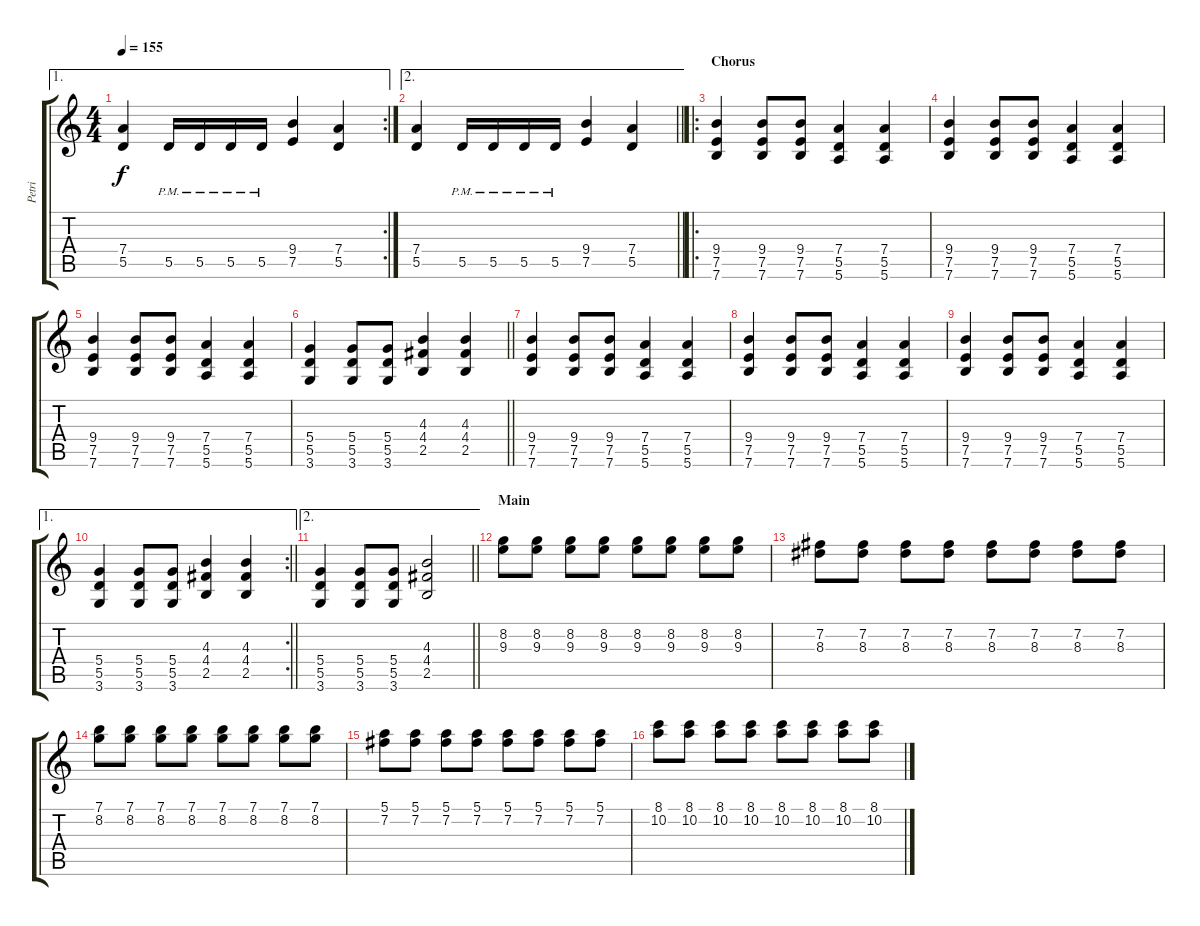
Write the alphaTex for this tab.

\track ("Petri" "Petri") {instrument distortionguitar}
\staff {score tabs}
\tuning (E4 B3 G3 D3 A2 E2) {hide}
\ae 1
\rc 2
\ts (4 4)
\tempo 155
\clef g2
\ks c
(7.4 5.5).4{dy f} 5.5{pm}.16 5.5{pm}.16 5.5{pm}.16 5.5{pm}.16 (9.4 7.5).4 (7.4 5.5).4 |
\ae 2
\barLineRight lightlight
(7.4 5.5).4 5.5{pm}.16 5.5{pm}.16 5.5{pm}.16 5.5{pm}.16 (9.4 7.5).4 (7.4 5.5).4 |
\ro
\section ("" "Chorus")
(9.4 7.5 7.6).4 (9.4 7.5 7.6).8 (9.4 7.5 7.6).8 (7.4 5.5 5.6).4 (7.4 5.5 5.6).4 |
(9.4 7.5 7.6).4 (9.4 7.5 7.6).8 (9.4 7.5 7.6).8 (7.4 5.5 5.6).4 (7.4 5.5 5.6).4 |
(9.4 7.5 7.6).4 (9.4 7.5 7.6).8 (9.4 7.5 7.6).8 (7.4 5.5 5.6).4 (7.4 5.5 5.6).4 |
\barLineRight lightlight
(5.4 5.5 3.6).4 (5.4 5.5 3.6).8 (5.4 5.5 3.6).8 (4.3 4.4 2.5).4 (4.3 4.4 2.5).4 |
(9.4 7.5 7.6).4 (9.4 7.5 7.6).8 (9.4 7.5 7.6).8 (7.4 5.5 5.6).4 (7.4 5.5 5.6).4 |
(9.4 7.5 7.6).4 (9.4 7.5 7.6).8 (9.4 7.5 7.6).8 (7.4 5.5 5.6).4 (7.4 5.5 5.6).4 |
(9.4 7.5 7.6).4 (9.4 7.5 7.6).8 (9.4 7.5 7.6).8 (7.4 5.5 5.6).4 (7.4 5.5 5.6).4 |
\ae 1
\rc 2
\barLineRight lightlight
(5.4 5.5 3.6).4 (5.4 5.5 3.6).8 (5.4 5.5 3.6).8 (4.3 4.4 2.5).4 (4.3 4.4 2.5).4 |
\ae 2
\barLineRight lightlight
(5.4 5.5 3.6).4 (5.4 5.5 3.6).8 (5.4 5.5 3.6).8 (4.3 4.4 2.5).2 |
\section ("" "Main")
(8.2 9.3).8 (8.2 9.3).8 (8.2 9.3).8 (8.2 9.3).8 (8.2 9.3).8 (8.2 9.3).8 (8.2 9.3).8 (8.2 9.3).8 |
(7.2 8.3).8 (7.2 8.3).8 (7.2 8.3).8 (7.2 8.3).8 (7.2 8.3).8 (7.2 8.3).8 (7.2 8.3).8 (7.2 8.3).8 |
(7.1 8.2).8 (7.1 8.2).8 (7.1 8.2).8 (7.1 8.2).8 (7.1 8.2).8 (7.1 8.2).8 (7.1 8.2).8 (7.1 8.2).8 |
(5.1 7.2).8 (5.1 7.2).8 (5.1 7.2).8 (5.1 7.2).8 (5.1 7.2).8 (5.1 7.2).8 (5.1 7.2).8 (5.1 7.2).8 |
(8.1 10.2).8 (8.1 10.2).8 (8.1 10.2).8 (8.1 10.2).8 (8.1 10.2).8 (8.1 10.2).8 (8.1 10.2).8 (8.1 10.2).8
